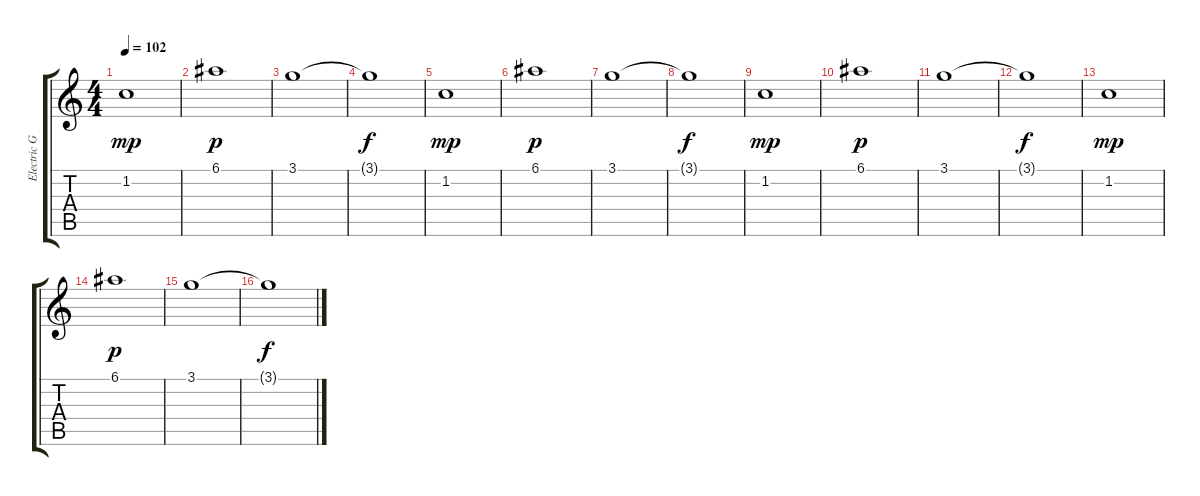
\track ("Electric Guitar" "Electric G") {instrument overdrivenguitar}
\staff {score tabs}
\tuning (E4 B3 G3 D3 A2 E2) {hide}
\ts (4 4)
\tempo 102
\clef g2
\ks c
1.2.1{dy mp} |
6.1.1{dy p} |
3.1.1 |
3.1{t}.1{dy f} |
1.2.1{dy mp} |
6.1.1{dy p} |
3.1.1 |
3.1{t}.1{dy f} |
1.2.1{dy mp} |
6.1.1{dy p} |
3.1.1 |
3.1{t}.1{dy f} |
1.2.1{dy mp} |
6.1.1{dy p} |
3.1.1 |
3.1{t}.1{dy f}
